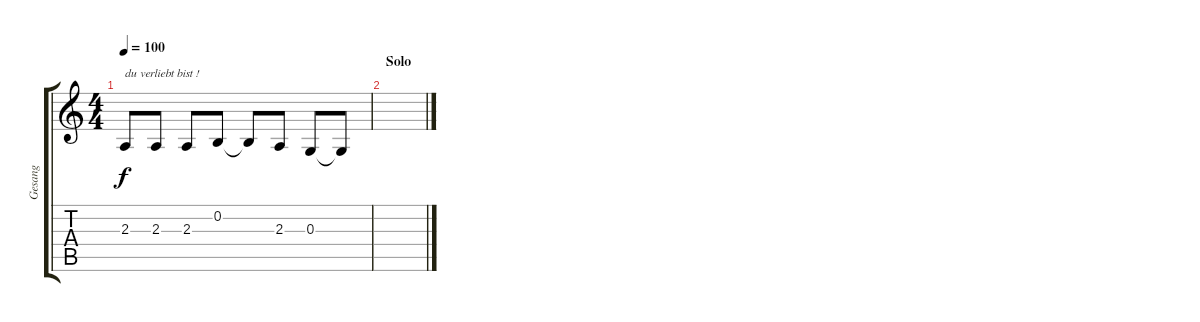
\track ("Gesang" "Gesang") {instrument tenorsax}
\staff {score tabs}
\tuning (E4 B3 G3 D3 A2 E2) {hide}
\ts (4 4)
\tempo 100
\clef g2
\ks c
2.3.8{txt "du verliebt bist !" dy f} 2.3.8 2.3.8 0.2.8 0.2{t}.8 2.3.8 0.3.8 0.3{t}.8 |
\section ("" "Solo")
